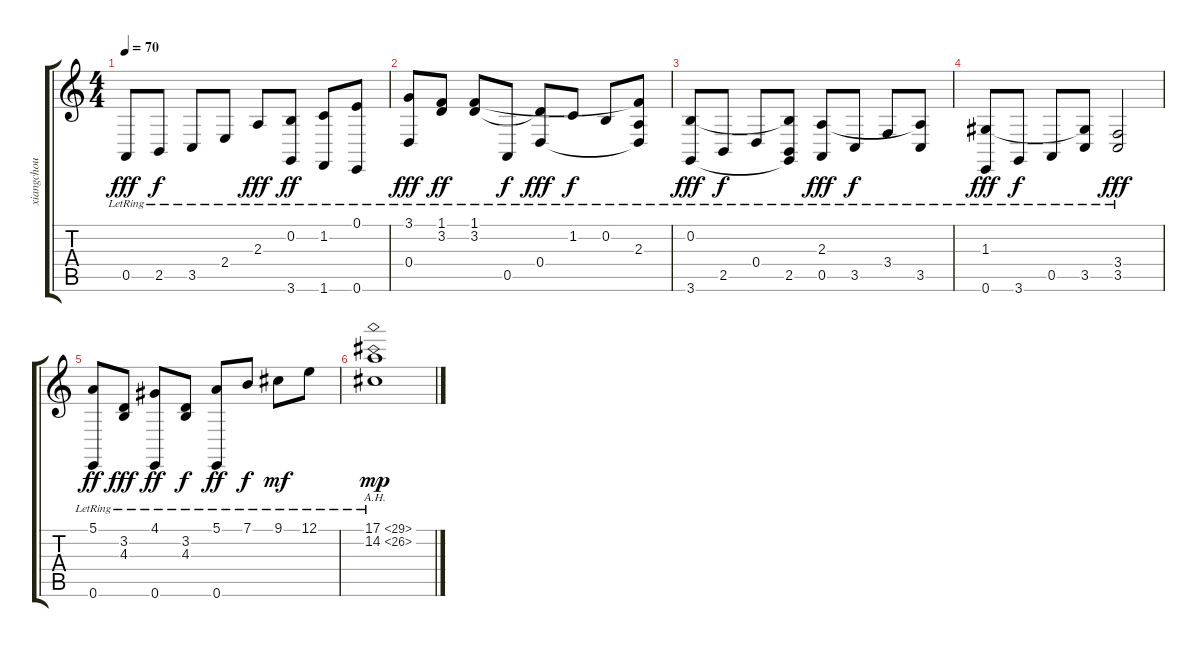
\track ("xiangchou" "xiangchou") {instrument acousticgrandpiano}
\staff {score tabs}
\tuning (E4 B3 G3 D3 A2 E2) {hide}
\ts (4 4)
\tempo 70
\clef g2
\ks c
0.5{lr}.8{dy fff} 2.5{lr}.8{dy f} 3.5{lr}.8 2.4{lr}.8 2.3{lr}.8{dy fff} (0.2{lr} 3.6{lr}).8{dy ff} (1.2{lr} 1.6{lr}).8 (0.1{lr} 0.6{lr}).8 |
(3.1{lr} 0.4{lr}).8{dy fff} (1.1{lr} 3.2{lr}).8{dy ff} (1.1{lr} 3.2{lr}).8 0.5{lr}.8{dy f} (3.2{t} 0.4{lr}).8{dy fff} 1.2{lr}.8{dy f} 0.2{lr}.8 (1.1{t} 2.3{lr} 0.4{t}).8 |
(0.2{lr} 3.6{lr}).8{dy fff} 2.5{lr}.8{dy f} 0.4{lr}.8 (0.2{t} 2.5{lr} 3.6{t}).8 (2.3{lr} 0.5{lr}).8{dy fff} 3.5{lr}.8{dy f} 3.4{lr}.8 (2.3{t} 3.5{lr}).8 |
(1.3{lr} 0.6{lr}).8{dy fff} 3.6{lr}.8{dy f} 0.5{lr}.8 (1.3{t} 3.5{lr}).8 (3.4{lr} 3.5{lr}).2{dy fff} |
(5.1{lr} 0.6{lr}).8{dy ff} (3.2{lr} 4.3{lr}).8{dy fff} (4.1{lr} 0.6{lr}).8{dy ff} (3.2{lr} 4.3{lr}).8{dy f} (5.1{lr} 0.6{lr}).8{dy ff} 7.1{lr}.8{dy f} 9.1{lr}.8{dy mf} 12.1{lr}.8 |
(17.1{ah 12 lr} 14.2{ah 12 lr}).1{dy mp}
